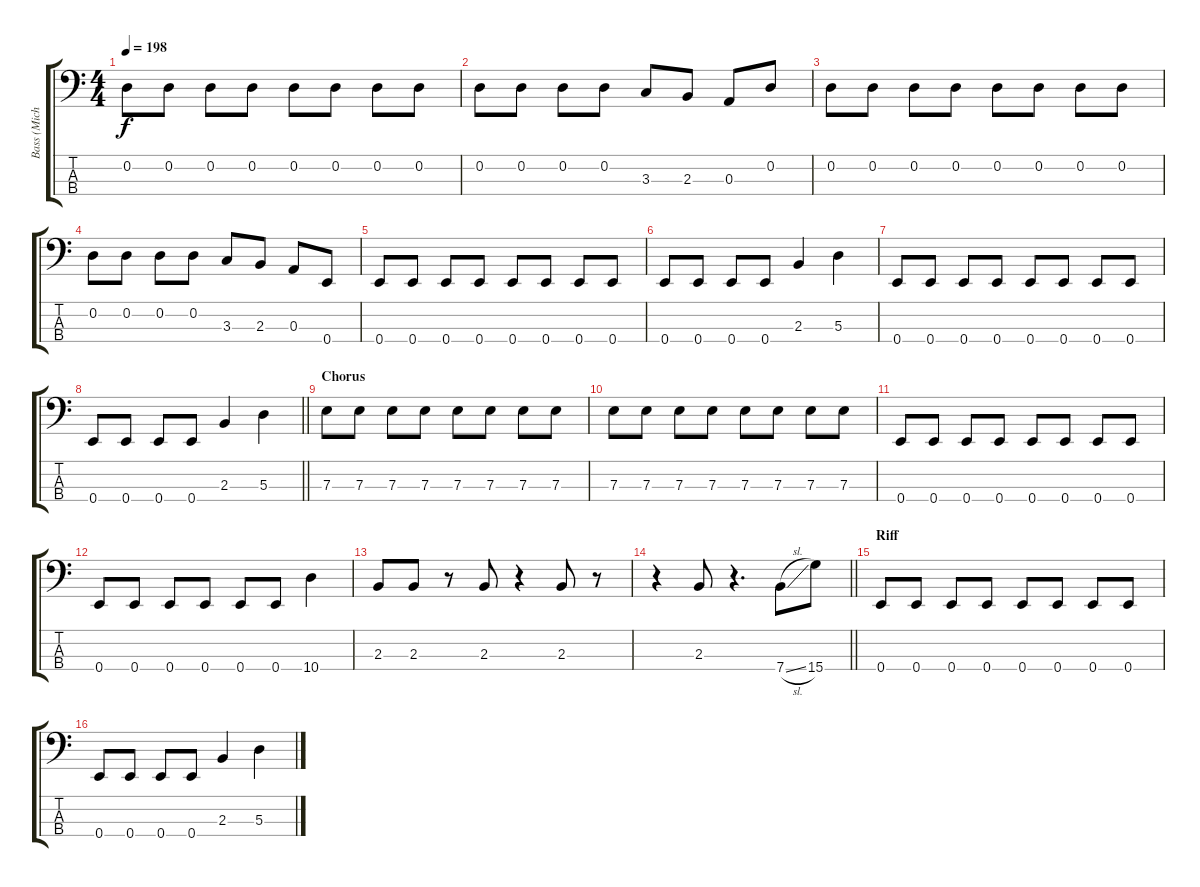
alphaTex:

\track ("Bass (Michael Anthony)" "Bass (Mich") {instrument electricbassfinger}
\staff {score tabs}
\tuning (G2 D2 A1 E1) {hide}
\ts (4 4)
\tempo 198
\clef f4
\ks c
0.2.8{dy f} 0.2.8 0.2.8 0.2.8 0.2.8 0.2.8 0.2.8 0.2.8 |
0.2.8 0.2.8 0.2.8 0.2.8 3.3.8 2.3.8 0.3.8 0.2.8 |
0.2.8 0.2.8 0.2.8 0.2.8 0.2.8 0.2.8 0.2.8 0.2.8 |
0.2.8 0.2.8 0.2.8 0.2.8 3.3.8 2.3.8 0.3.8 0.4.8 |
0.4.8 0.4.8 0.4.8 0.4.8 0.4.8 0.4.8 0.4.8 0.4.8 |
0.4.8 0.4.8 0.4.8 0.4.8 2.3.4 5.3.4 |
0.4.8 0.4.8 0.4.8 0.4.8 0.4.8 0.4.8 0.4.8 0.4.8 |
\barLineRight lightlight
0.4.8 0.4.8 0.4.8 0.4.8 2.3.4 5.3.4 |
\section ("" "Chorus")
7.3.8 7.3.8 7.3.8 7.3.8 7.3.8 7.3.8 7.3.8 7.3.8 |
7.3.8 7.3.8 7.3.8 7.3.8 7.3.8 7.3.8 7.3.8 7.3.8 |
0.4.8 0.4.8 0.4.8 0.4.8 0.4.8 0.4.8 0.4.8 0.4.8 |
0.4.8 0.4.8 0.4.8 0.4.8 0.4.8 0.4.8 10.4.4 |
2.3.8 2.3.8 r.8 2.3.8 r.4 2.3.8 r.8 |
\barLineRight lightlight
r.4 2.3.8 r.4{d} 7.4{sl}.8 15.4.8 |
\section ("" "Riff")
0.4.8 0.4.8 0.4.8 0.4.8 0.4.8 0.4.8 0.4.8 0.4.8 |
0.4.8 0.4.8 0.4.8 0.4.8 2.3.4 5.3.4
